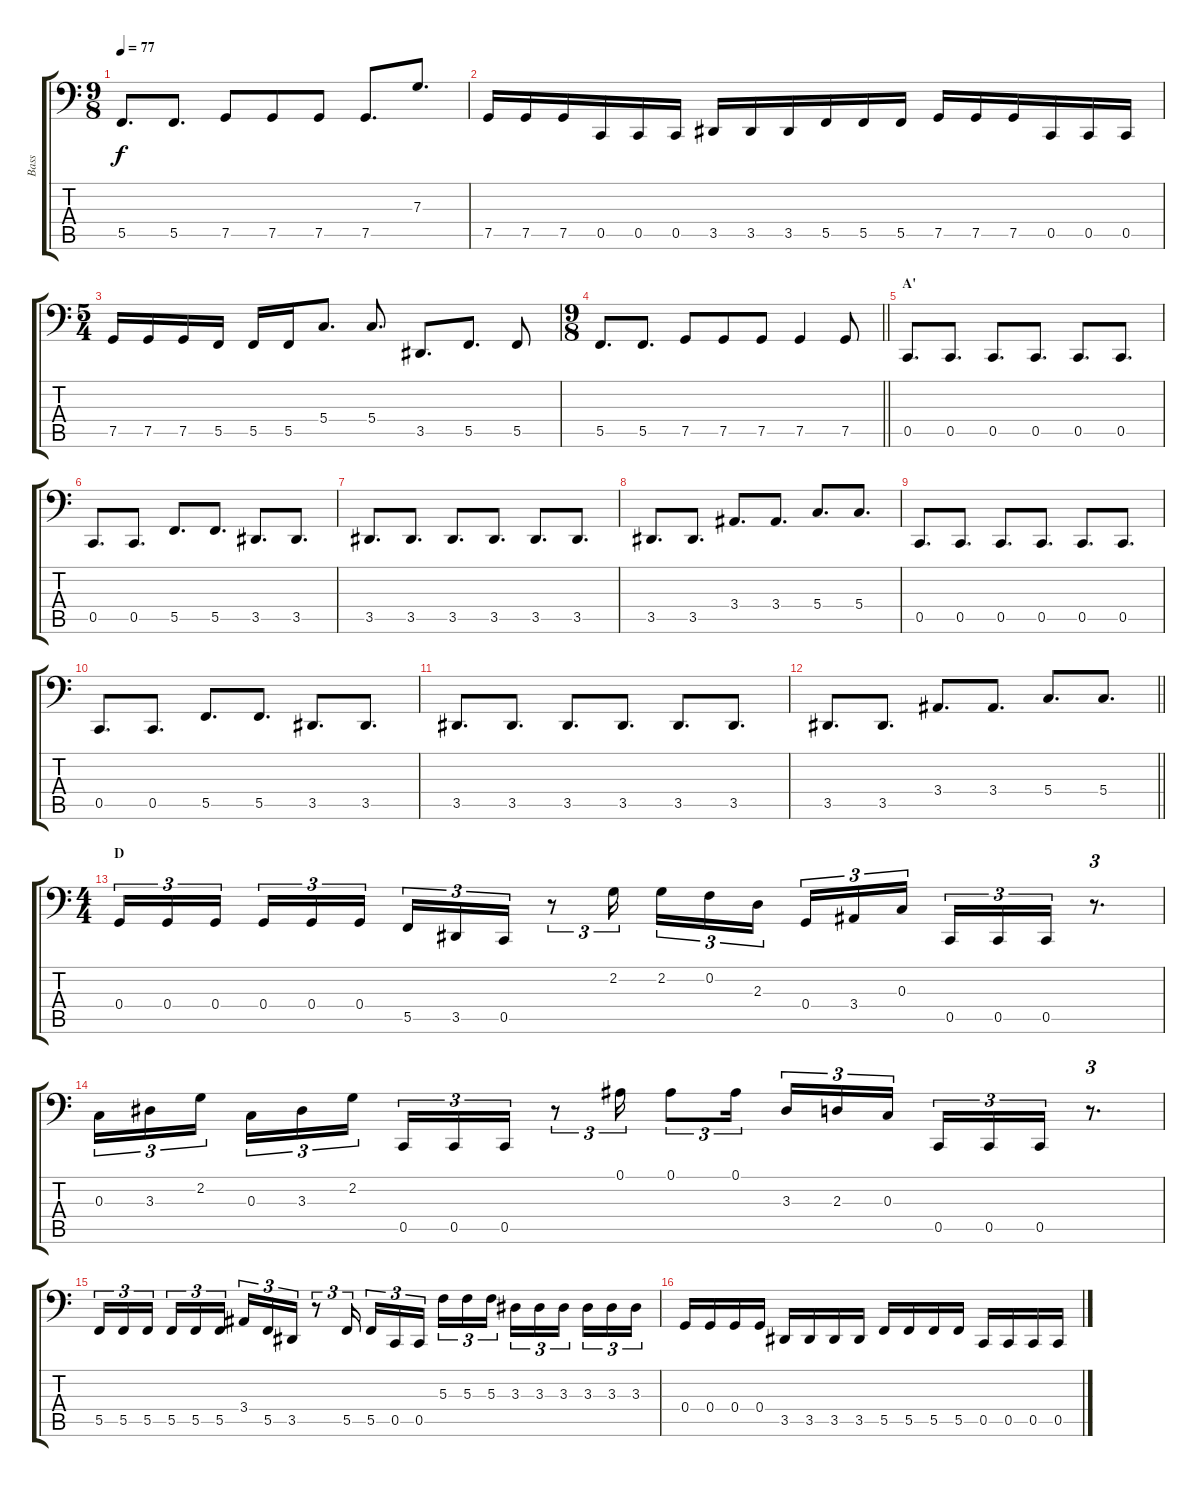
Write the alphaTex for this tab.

\track ("Bass" "Bass") {instrument electricbasspick}
\staff {score tabs}
\tuning (Bb2 F2 C2 G1 C1 A0) {hide}
\ts (9 8)
\tempo 77
\clef f4
\ks c
5.5.8{d dy f} 5.5.8{d} 7.5.8 7.5.8 7.5.8 7.5.8{d} 7.3.8{d} |
7.5.16 7.5.16 7.5.16 0.5.16 0.5.16 0.5.16 3.5.16 3.5.16 3.5.16 5.5.16 5.5.16 5.5.16 7.5.16 7.5.16 7.5.16 0.5.16 0.5.16 0.5.16 |
\ts (5 4)
7.5.16 7.5.16 7.5.16 5.5.16 5.5.16 5.5.16 5.4.8{d} 5.4.8{d} 3.5.8{d} 5.5.8{d} 5.5.8 |
\ts (9 8)
\barLineRight lightlight
5.5.8{d} 5.5.8{d} 7.5.8 7.5.8 7.5.8 7.5.4 7.5.8 |
\section ("" "A'")
0.5.8{d} 0.5.8{d} 0.5.8{d} 0.5.8{d} 0.5.8{d} 0.5.8{d} |
0.5.8{d} 0.5.8{d} 5.5.8{d} 5.5.8{d} 3.5.8{d} 3.5.8{d} |
3.5.8{d} 3.5.8{d} 3.5.8{d} 3.5.8{d} 3.5.8{d} 3.5.8{d} |
3.5.8{d} 3.5.8{d} 3.4.8{d} 3.4.8{d} 5.4.8{d} 5.4.8{d} |
0.5.8{d} 0.5.8{d} 0.5.8{d} 0.5.8{d} 0.5.8{d} 0.5.8{d} |
0.5.8{d} 0.5.8{d} 5.5.8{d} 5.5.8{d} 3.5.8{d} 3.5.8{d} |
3.5.8{d} 3.5.8{d} 3.5.8{d} 3.5.8{d} 3.5.8{d} 3.5.8{d} |
\barLineRight lightlight
3.5.8{d} 3.5.8{d} 3.4.8{d} 3.4.8{d} 5.4.8{d} 5.4.8{d} |
\ts (4 4)
\section ("" "D")
0.4.16{tu (3 2) volume 12} 0.4.16{tu (3 2)} 0.4.16{tu (3 2) beam splitsecondary} 0.4.16{tu (3 2)} 0.4.16{tu (3 2)} 0.4.16{tu (3 2)} 5.5.16{tu (3 2)} 3.5.16{tu (3 2)} 0.5.16{tu (3 2)} r.8{tu (3 2)} 2.2.16{tu (3 2)} 2.2.16{tu (3 2)} 0.2.16{tu (3 2)} 2.3.16{tu (3 2) beam splitsecondary} 0.4.16{tu (3 2)} 3.4.16{tu (3 2)} 0.3.16{tu (3 2)} 0.5.16{tu (3 2)} 0.5.16{tu (3 2)} 0.5.16{tu (3 2)} r.8{d tu (3 2)} |
0.3.16{tu (3 2)} 3.3.16{tu (3 2)} 2.2.16{tu (3 2) beam splitsecondary} 0.3.16{tu (3 2)} 3.3.16{tu (3 2)} 2.2.16{tu (3 2)} 0.5.16{tu (3 2)} 0.5.16{tu (3 2)} 0.5.16{tu (3 2)} r.8{tu (3 2)} 0.1.16{tu (3 2)} 0.1.8{tu (3 2)} 0.1.16{tu (3 2) beam splitsecondary} 3.3.16{tu (3 2)} 2.3.16{tu (3 2)} 0.3.16{tu (3 2)} 0.5.16{tu (3 2)} 0.5.16{tu (3 2)} 0.5.16{tu (3 2)} r.8{d tu (3 2)} |
5.5.16{tu (3 2)} 5.5.16{tu (3 2)} 5.5.16{tu (3 2) beam splitsecondary} 5.5.16{tu (3 2)} 5.5.16{tu (3 2)} 5.5.16{tu (3 2)} 3.4.16{tu (3 2)} 5.5.16{tu (3 2)} 3.5.16{tu (3 2)} r.8{tu (3 2)} 5.5.16{tu (3 2)} 5.5.16{tu (3 2)} 0.5.16{tu (3 2)} 0.5.16{tu (3 2) beam splitsecondary} 5.3.16{tu (3 2)} 5.3.16{tu (3 2)} 5.3.16{tu (3 2)} 3.3.16{tu (3 2)} 3.3.16{tu (3 2)} 3.3.16{tu (3 2) beam splitsecondary} 3.3.16{tu (3 2)} 3.3.16{tu (3 2)} 3.3.16{tu (3 2)} |
0.4.16 0.4.16 0.4.16 0.4.16 3.5.16 3.5.16 3.5.16 3.5.16 5.5.16 5.5.16 5.5.16 5.5.16 0.5.16 0.5.16 0.5.16 0.5.16
